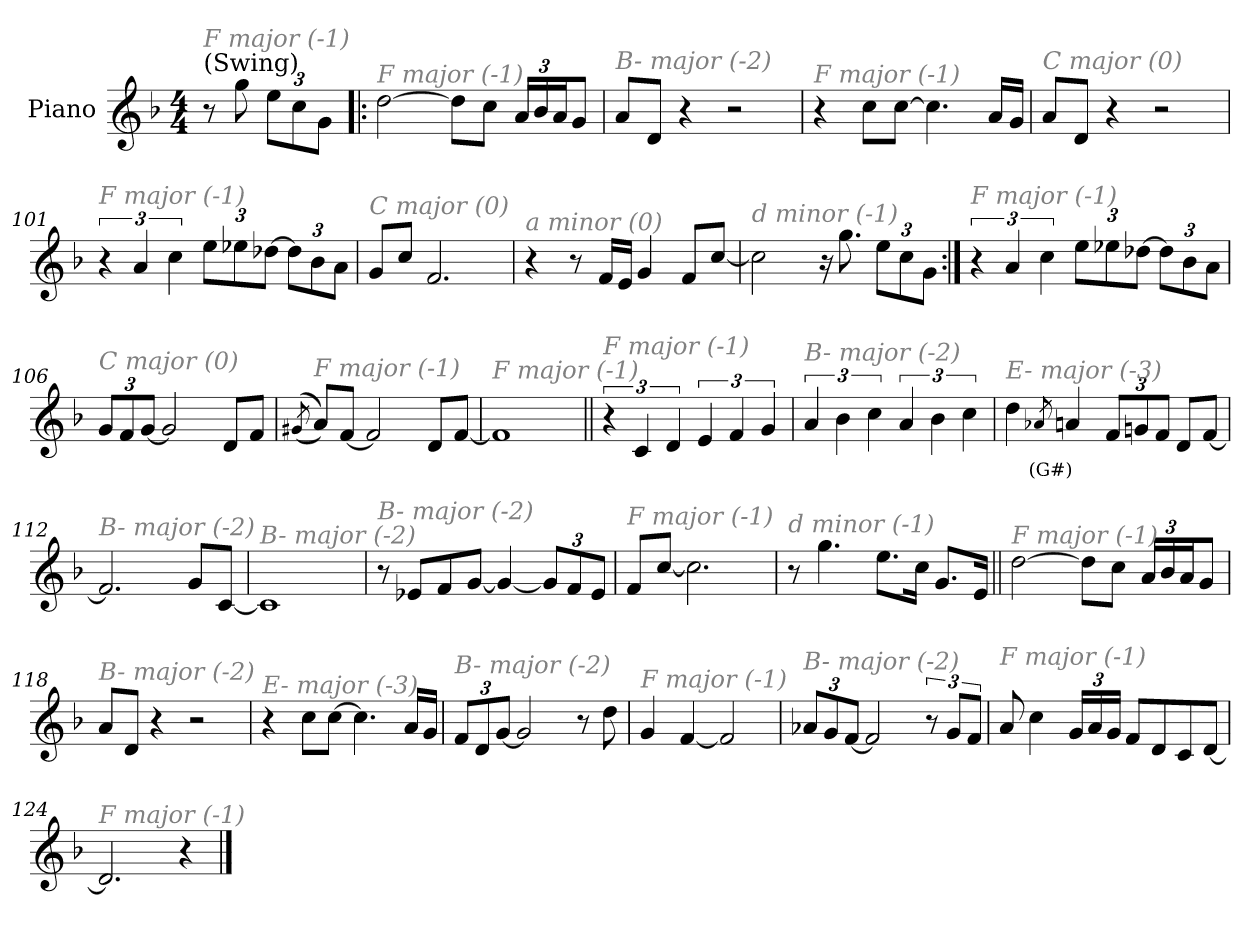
**kern	**text
*part1	*part1
*staff1	*staff1
*I"Piano	*
*I'Pno.	*
*clefG2	*
*k[b-]	*
*M4/4	*
*MM100	*
=1	=1
!LO:TX:a:t=(Swing)	!
!LO:TX:i:color=#808080:t=F major (-1)	!
8r	.
8gg\	.
*Xbrackettup	*
12ee\L	.
12cc\	.
12g\J	.
=97!|:	=97!|:
!LO:TX:i:color=#808080:t=F major (-1)	!
[2dd\	.
8dd\L]	.
8cc\J	.
24a/LL	.
24b-/	.
24a/J	.
8g/J	.
=98	=98
!LO:TX:i:color=#808080:t=B- major (-2)	!
8a/L	.
8d/J	.
4r	.
2r	.
=99	=99
!LO:TX:i:color=#808080:t=F major (-1)	!
4r	.
8cc\L	.
[8cc\J	.
4.cc\]	.
16a/LL	.
16g/JJ	.
!!LO:LB:g=z
=100	=100
!LO:TX:i:color=#808080:t=C major (0)	!
8a/L	.
8d/J	.
4r	.
2r	.
=101	=101
*brackettup	*
!LO:TX:i:color=#808080:t=F major (-1)	!
6r	.
6a/	.
6cc\	.
*Xbrackettup	*
12ee\L	.
12ee-X\	.
[12dd-X\J	.
12dd-\L]	.
12b-\	.
12a\J	.
=102	=102
!LO:TX:i:color=#808080:t=C major (0)	!
8g/L	.
8cc/J	.
2.f/	.
=103	=103
!LO:TX:i:color=#808080:t=a minor (0)	!
4r	.
8r	.
16f/LL	.
16e/JJ	.
4g/	.
8f/L	.
[8cc/J	.
!!LO:LB:g=z
=104	=104
!LO:TX:i:color=#808080:t=d minor (-1)	!
2cc\]	.
16r	.
8.gg\	.
12ee\L	.
12cc\	.
12g\J	.
=105:|!	=105:|!
*brackettup	*
!LO:TX:i:color=#808080:t=F major (-1)	!
6r	.
6a/	.
6cc\	.
*Xbrackettup	*
12ee\L	.
12ee-X\	.
[12dd-X\J	.
12dd-\L]	.
12b-\	.
12a\J	.
=106	=106
!LO:TX:i:color=#808080:t=C major (0)	!
12g/L	.
12f/	.
[12g/J	.
2g/]	.
8d/L	.
8f/J	.
=107	=107
(<(<8qg#X/	.
!LO:TX:i:color=#808080:t=F major (-1)	!
8a/L))	.
[8f/J	.
2f/]	.
8d/L	.
[8f/J	.
!!LO:LB:g=z
=108	=108
!LO:TX:i:color=#808080:t=F major (-1)	!
1f]	.
=109||	=109||
*brackettup	*
!LO:TX:i:color=#808080:t=F major (-1)	!
6r	.
6c/	.
6d/	.
6e/	.
6f/	.
6g/	.
=110	=110
!LO:TX:i:color=#808080:t=B- major (-2)	!
6a/	.
6b-\	.
6cc\	.
6a/	.
6b-\	.
6cc\	.
=111	=111
!LO:TX:i:color=#808080:t=E- major (-3)	!
4dd\	.
8qa-Xi/	(G#)
4a/	.
*Xbrackettup	*
12f/L	.
12gn/	.
12f/J	.
8d/L	.
[8f/J	.
!!LO:LB:g=z
=112	=112
!LO:TX:i:color=#808080:t=B- major (-2)	!
2.f/]	.
8g/L	.
[8c/J	.
=113	=113
!LO:TX:i:color=#808080:t=B- major (-2)	!
1c]	.
=114	=114
!LO:TX:i:color=#808080:t=B- major (-2)	!
8r	.
8e-X/L	.
8f/	.
[8g/J	.
4g/_	.
12g/L]	.
12f/	.
12e-/J	.
=115	=115
!LO:TX:i:color=#808080:t=F major (-1)	!
8f/L	.
[8cc/J	.
2.cc\]	.
!!LO:LB:g=z
=116	=116
!LO:TX:i:color=#808080:t=d minor (-1)	!
8r	.
4.gg\	.
8.ee\L	.
16cc\Jk	.
8.g/L	.
16e/Jk	.
=117||	=117||
!LO:TX:i:color=#808080:t=F major (-1)	!
[2dd\	.
8dd\L]	.
8cc\J	.
24a/LL	.
24b-/	.
24a/J	.
8g/J	.
=118	=118
!LO:TX:i:color=#808080:t=B- major (-2)	!
8a/L	.
8d/J	.
4r	.
2r	.
=119	=119
!LO:TX:i:color=#808080:t=E- major (-3)	!
4r	.
8cc\L	.
[8cc\J	.
4.cc\]	.
16a/LL	.
16g/JJ	.
!!LO:LB:g=z
=120	=120
!LO:TX:i:color=#808080:t=B- major (-2)	!
12f/L	.
12d/	.
[12g/J	.
2g/]	.
8r	.
8dd\	.
=121	=121
!LO:TX:i:color=#808080:t=F major (-1)	!
4g/	.
[4f/	.
2f/]	.
=122	=122
!LO:TX:i:color=#808080:t=B- major (-2)	!
12a-X/L	.
12g/	.
[12f/J	.
2f/]	.
*brackettup	*
12r	.
12g/L	.
12f/J	.
=123	=123
!LO:TX:i:color=#808080:t=F major (-1)	!
8a/	.
4cc\	.
*Xbrackettup	*
24g/LL	.
24a/	.
24g/JJ	.
8f/L	.
8d/	.
8c/	.
[8d/J	.
=124	=124
!LO:TX:i:color=#808080:t=F major (-1)	!
2.d/]	.
4r	.
==	==
*-	*-
